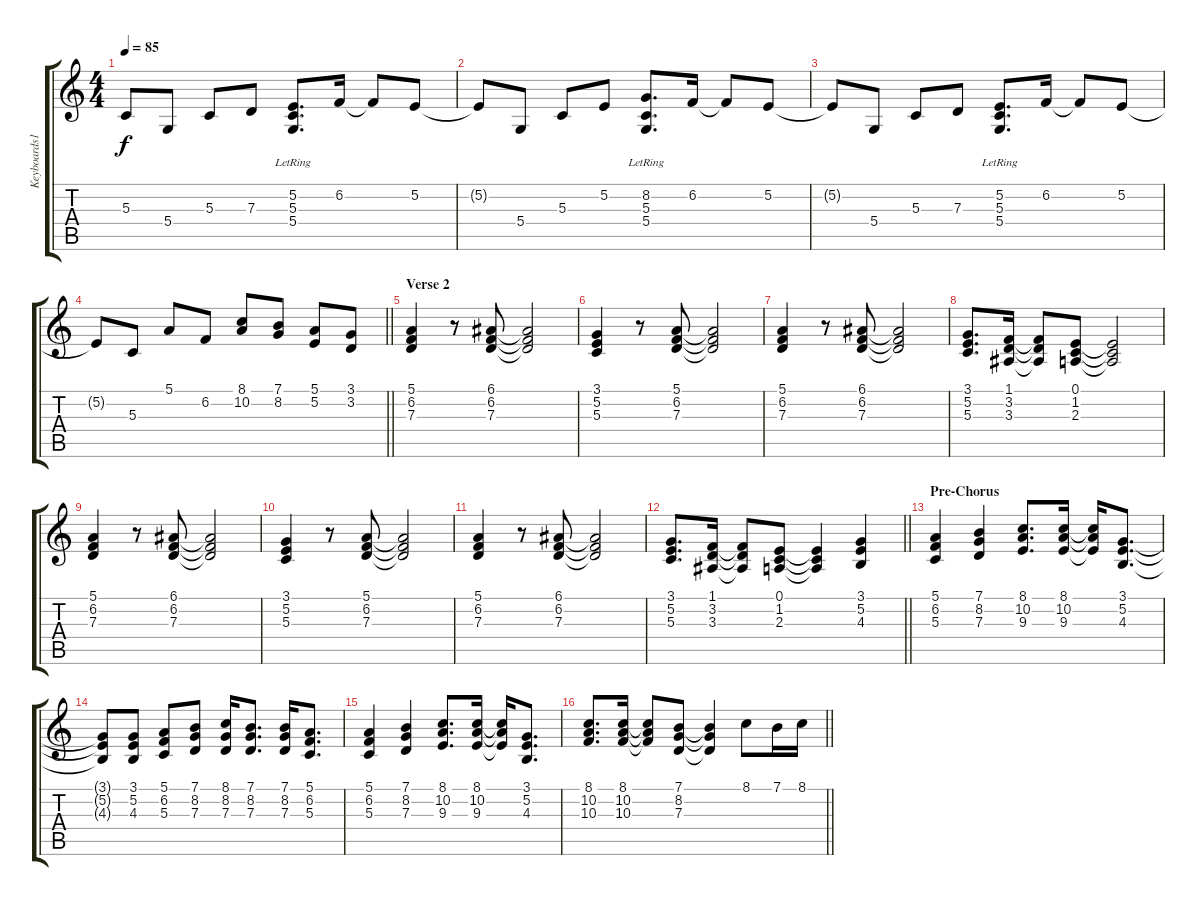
\track ("Keyboards1" "Keyboards1") {instrument lead2sawtooth}
\staff {score tabs}
\tuning (E4 B3 G3 D3 A2 E2) {hide}
\ts (4 4)
\tempo 85
\clef g2
\ks c
5.3{t}.8{dy f} 5.4.8 5.3.8 7.3.8 (5.2 5.3{lr} 5.4{lr}).8{d} 6.2.16 6.2{t}.8 5.2.8 |
5.2{t}.8 5.4.8 5.3.8 5.2.8 (8.2 5.3{lr} 5.4{lr}).8{d} 6.2.16 6.2{t}.8 5.2.8 |
5.2{t}.8 5.4.8 5.3.8 7.3.8 (5.2 5.3{lr} 5.4{lr}).8{d} 6.2.16 6.2{t}.8 5.2.8 |
\barLineRight lightlight
5.2{t}.8 5.3.8 5.1.8 6.2.8 (8.1 10.2).8 (7.1 8.2).8 (5.1 5.2).8 (3.1 3.2).8 |
\section ("" "Verse 2")
(5.1 6.2 7.3).4 r.8 (6.1 6.2 7.3).8 (6.1{t} 6.2{t} 7.3{t}).2 |
(3.1 5.2 5.3).4 r.8 (5.1 6.2 7.3).8 (5.1{t} 6.2{t} 7.3{t}).2 |
(5.1 6.2 7.3).4 r.8 (6.1 6.2 7.3).8 (6.1{t} 6.2{t} 7.3{t}).2 |
(3.1 5.2 5.3).8{d} (1.1 3.2 3.3).16 (1.1{t} 3.2{t} 3.3{t}).8 (0.1 1.2 2.3).8 (0.1{t} 1.2{t} 2.3{t}).2 |
(5.1 6.2 7.3).4 r.8 (6.1 6.2 7.3).8 (6.1{t} 6.2{t} 7.3{t}).2 |
(3.1 5.2 5.3).4 r.8 (5.1 6.2 7.3).8 (5.1{t} 6.2{t} 7.3{t}).2 |
(5.1 6.2 7.3).4 r.8 (6.1 6.2 7.3).8 (6.1{t} 6.2{t} 7.3{t}).2 |
\barLineRight lightlight
(3.1 5.2 5.3).8{d} (1.1 3.2 3.3).16 (1.1{t} 3.2{t} 3.3{t}).8 (0.1 1.2 2.3).8 (0.1{t} 1.2{t} 2.3{t}).4 (3.1 5.2 4.3).4 |
\section ("" "Pre-Chorus")
(5.1 6.2 5.3).4 (7.1 8.2 7.3).4 (8.1 10.2 9.3).8{d} (8.1 10.2 9.3).16 (8.1{t} 10.2{t} 9.3{t}).16 (3.1 5.2 4.3).8{d} |
(3.1{t} 5.2{t} 4.3{t}).8 (3.1 5.2 4.3).8 (5.1 6.2 5.3).8 (7.1 8.2 7.3).8 (8.1 8.2 7.3).16 (7.1 8.2 7.3).8{d} (7.1 8.2 7.3).16 (5.1 6.2 5.3).8{d} |
(5.1 6.2 5.3).4 (7.1 8.2 7.3).4 (8.1 10.2 9.3).8{d} (8.1 10.2 9.3).16 (8.1{t} 10.2{t} 9.3{t}).16 (3.1 5.2 4.3).8{d} |
\barLineRight lightlight
(8.1 10.2 10.3).8{d} (8.1 10.2 10.3).16 (8.1{t} 10.2{t} 10.3{t}).8 (7.1 8.2 7.3).8 (7.1{t} 8.2{t} 7.3{t}).4 8.1.8 7.1.16 8.1.16
